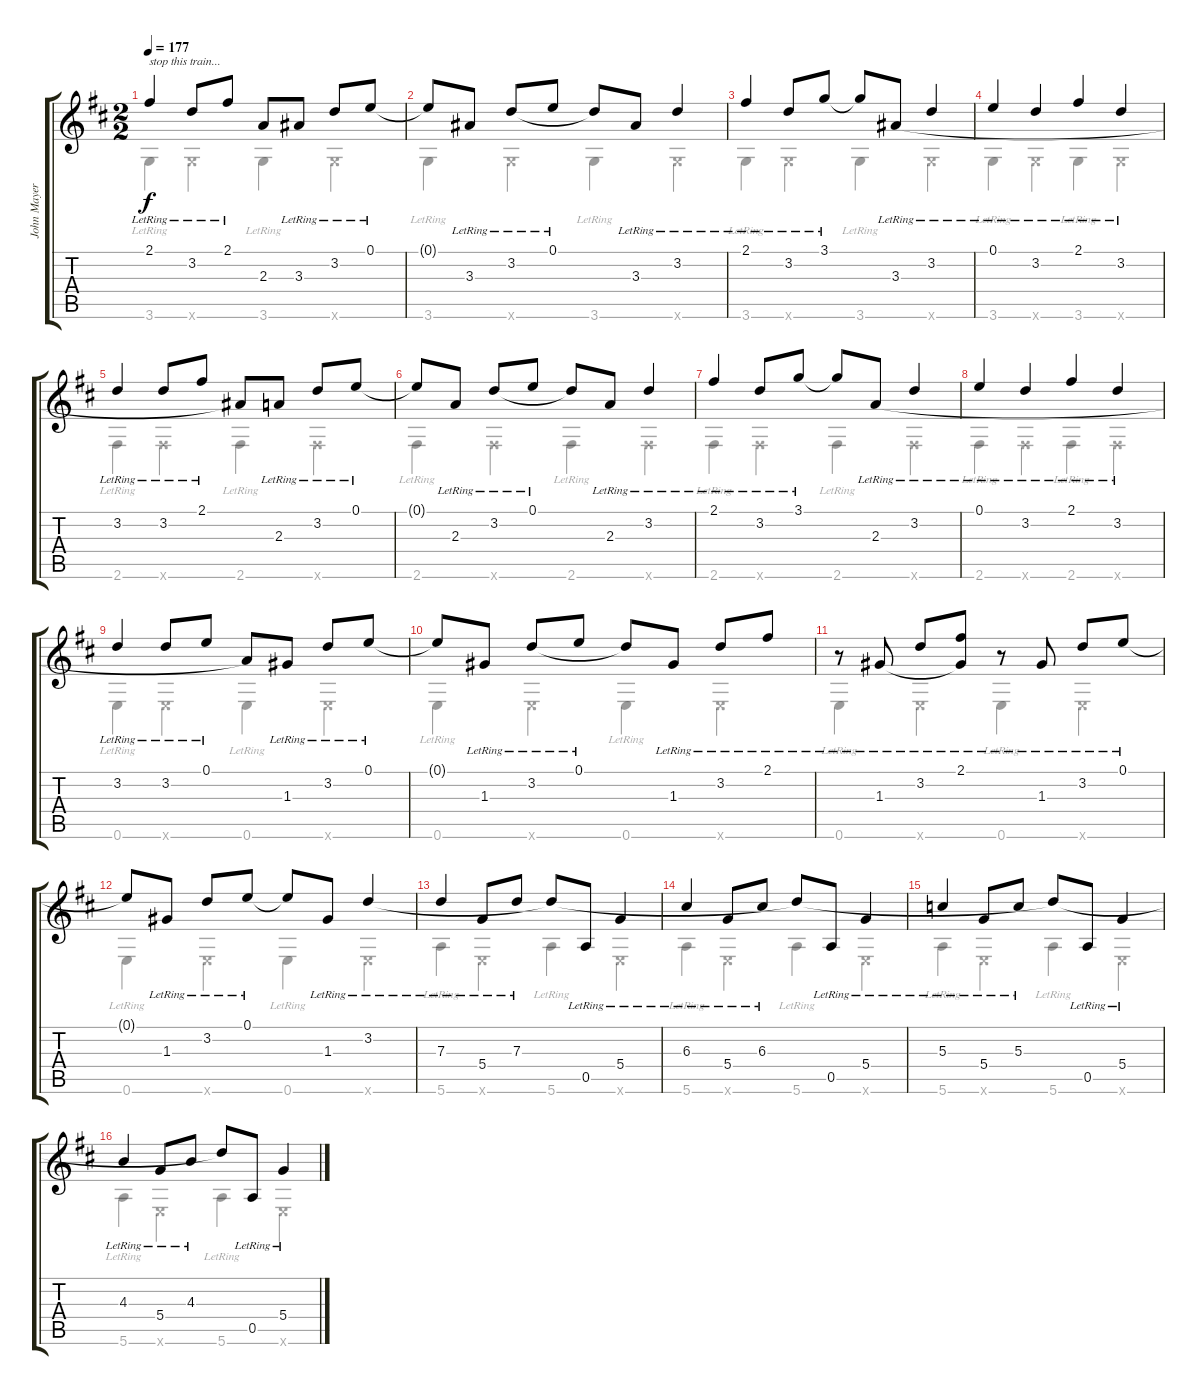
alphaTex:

\track ("John Mayer" "John Mayer") {instrument acousticguitarsteel}
\staff {score tabs}
\tuning (E4 B3 G3 D3 A2 E2) {hide}
\voice
\ts (2 2)
\tempo 177
\clef g2
\ks d
2.1{lr}.4{txt "stop this train..." dy f} 3.2{lr}.8 2.1{lr}.8 2.3{t}.8 3.3{lr}.8 3.2{lr}.8 0.1{lr}.8 |
0.1{t}.8 3.3{lr}.8 3.2{lr}.8 0.1{lr}.8 3.2{t}.8 3.3{lr}.8 3.2{lr}.4 |
2.1{lr}.4 3.2{lr}.8 3.1{lr}.8 3.1{t}.8 3.3{lr}.8 3.2{lr}.4 |
0.1{lr}.4 3.2{lr}.4 2.1{lr}.4 3.2{lr}.4 |
3.2{lr}.4 3.2{lr}.8 2.1{lr}.8 3.3{t}.8 2.3{lr}.8 3.2{lr}.8 0.1{lr}.8 |
0.1{t}.8 2.3{lr}.8 3.2{lr}.8 0.1{lr}.8 3.2{t}.8 2.3{lr}.8 3.2{lr}.4 |
2.1{lr}.4 3.2{lr}.8 3.1{lr}.8 3.1{t}.8 2.3{lr}.8 3.2{lr}.4 |
0.1{lr}.4 3.2{lr}.4 2.1{lr}.4 3.2{lr}.4 |
3.2{lr}.4 3.2{lr}.8 0.1{lr}.8 2.3{t}.8 1.3{lr}.8 3.2{lr}.8 0.1{lr}.8 |
0.1{t}.8 1.3{lr}.8 3.2{lr}.8 0.1{lr}.8 3.2{t}.8 1.3{lr}.8 3.2{lr}.8 2.1{lr}.8 |
r.8 1.3{lr}.8 3.2{lr}.8 (2.1{lr} 1.3{t}).8 r.8 1.3{lr}.8 3.2{lr}.8 0.1{lr}.8 |
0.1{t}.8 1.3{lr}.8 3.2{lr}.8 0.1{lr}.8 0.1{t}.8 1.3{lr}.8 3.2{lr}.4 |
7.3{lr}.4 5.4{lr}.8 7.3{lr}.8 3.2{t}.8 0.5{lr}.8 5.4{lr}.4 |
6.3{lr}.4 5.4{lr}.8 6.3{lr}.8 3.2{t}.8 0.5{lr}.8 5.4{lr}.4 |
5.3{lr}.4 5.4{lr}.8 5.3{lr}.8 3.2{t}.8 0.5{lr}.8 5.4{lr}.4 |
4.3{lr}.4 5.4{lr}.8 4.3{lr}.8 3.2{t}.8 0.5{lr}.8 5.4{lr}.4
\voice
\clef g2
\ottava regular
\simile none
\ks d
3.6{lr}.4{dy f} 3.6{x}.4 3.6{lr}.4 3.6{x}.4 |
3.6{lr}.4 3.6{x}.4 3.6{lr}.4 3.6{x}.4 |
3.6{lr}.4 3.6{x}.4 3.6{lr}.4 3.6{x}.4 |
3.6{lr}.4 3.6{x}.4 3.6{lr}.4 3.6{x}.4 |
2.6{lr}.4 2.6{x}.4 2.6{lr}.4 2.6{x}.4 |
2.6{lr}.4 2.6{x}.4 2.6{lr}.4 2.6{x}.4 |
2.6{lr}.4 2.6{x}.4 2.6{lr}.4 2.6{x}.4 |
2.6{lr}.4 2.6{x}.4 2.6{lr}.4 2.6{x}.4 |
0.6{lr}.4 0.6{x}.4 0.6{lr}.4 0.6{x}.4 |
0.6{lr}.4 0.6{x}.4 0.6{lr}.4 0.6{x}.4 |
0.6{lr}.4 0.6{x}.4 0.6{lr}.4 0.6{x}.4 |
0.6{lr}.4 0.6{x}.4 0.6{lr}.4 0.6{x}.4 |
5.6{lr}.4 0.6{x}.4 5.6{lr}.4 0.6{x}.4 |
5.6{lr}.4 0.6{x}.4 5.6{lr}.4 0.6{x}.4 |
5.6{lr}.4 0.6{x}.4 5.6{lr}.4 0.6{x}.4 |
5.6{lr}.4 0.6{x}.4 5.6{lr}.4 0.6{x}.4
